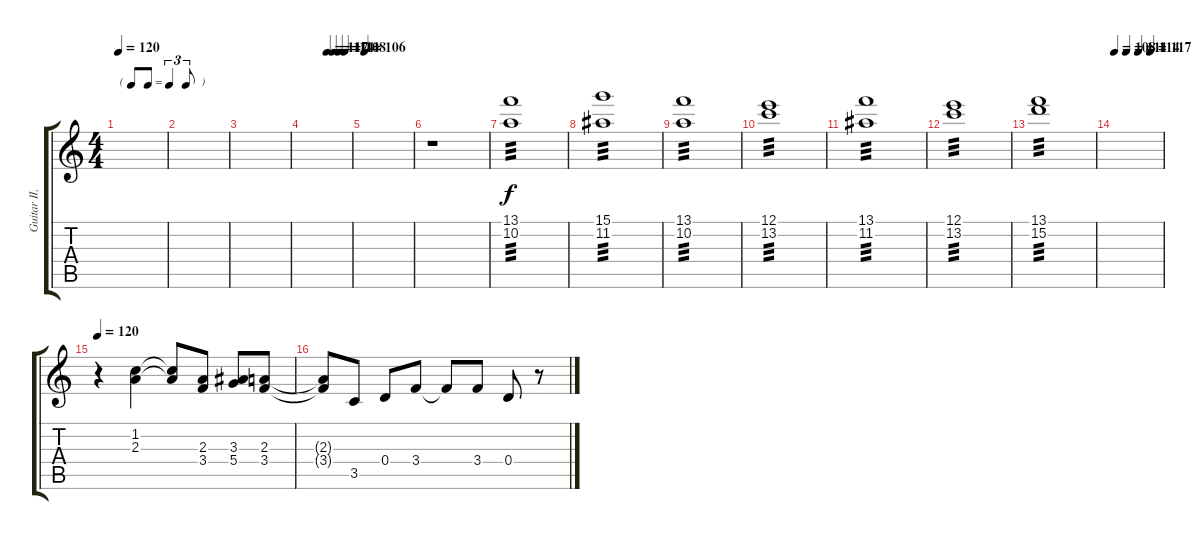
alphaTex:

\track ("Guitar II, Mandolin" "Guitar II,") {instrument electricguitarjazz}
\staff {score tabs}
\tuning (E4 B3 G3 D3 A2 E2) {hide}
\ts (4 4)
\tf triplet8th
\tempo 120
\clef g2
\ks c
|
|
|
\tempo (117 0.5)
\tempo (114 0.625)
\tempo (111 0.75)
\tempo (108 0.875)
|
\tempo 106
|
r.1 |
(13.1 10.2).1{tp 3 volume 13 instrument acousticguitarnylon} |
(15.1 11.2).1{tp 3} |
(13.1 10.2).1{tp 3} |
(12.1 13.2).1{tp 3} |
(13.1 11.2).1{tp 3} |
(12.1 13.2).1{tp 3} |
(13.1 15.2).1{tp 3} |
\tempo 108
\tempo (111 0.25)
\tempo (114 0.5)
\tempo (117 0.75)
|
\tempo 120
r.4{volume 16 balance 8 instrument tenorsax} (1.2 2.3).4 (1.2{t} 2.3{t}).8 (2.3 3.4).8 (3.3 5.4).8 (2.3 3.4).8 |
(2.3{t} 3.4{t}).8 3.5.8 0.4.8 3.4.8 3.4{t}.8 3.4.8 0.4.8 r.8
